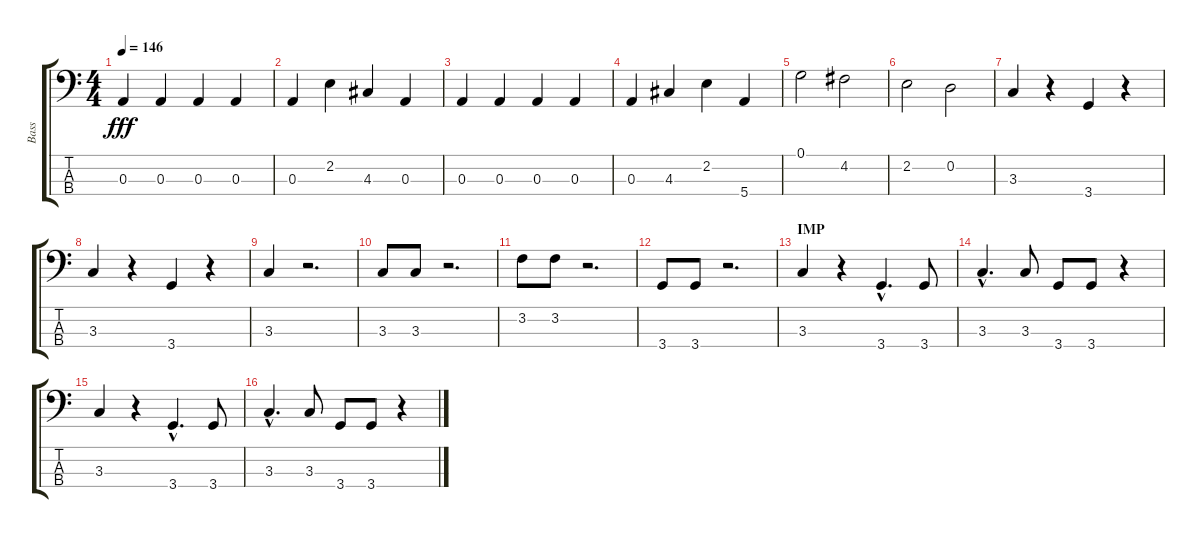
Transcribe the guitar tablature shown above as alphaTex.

\track ("Bass" "Bass") {instrument electricguitarmuted}
\staff {score tabs}
\tuning (G2 D2 A1 E1) {hide}
\ts (4 4)
\tempo 146
\clef f4
\ks c
0.3{t}.4{dy fff} 0.3.4 0.3.4 0.3.4 |
0.3.4 2.2.4 4.3.4 0.3.4 |
0.3.4 0.3.4 0.3.4 0.3.4 |
0.3.4 4.3.4 2.2.4 5.4.4 |
0.1.2 4.2.2 |
2.2.2 0.2.2 |
3.3.4 r.4 3.4.4 r.4 |
3.3.4 r.4 3.4.4 r.4 |
3.3.4 r.2{d} |
3.3.8 3.3.8 r.2{d} |
3.2.8 3.2.8 r.2{d} |
3.4.8 3.4.8 r.2{d} |
\section ("" "IMP")
3.3.4 r.4 3.4{hac}.4{d} 3.4.8 |
3.3{hac}.4{d} 3.3.8 3.4.8 3.4.8 r.4 |
3.3.4 r.4 3.4{hac}.4{d} 3.4.8 |
3.3{hac}.4{d} 3.3.8 3.4.8 3.4.8 r.4
